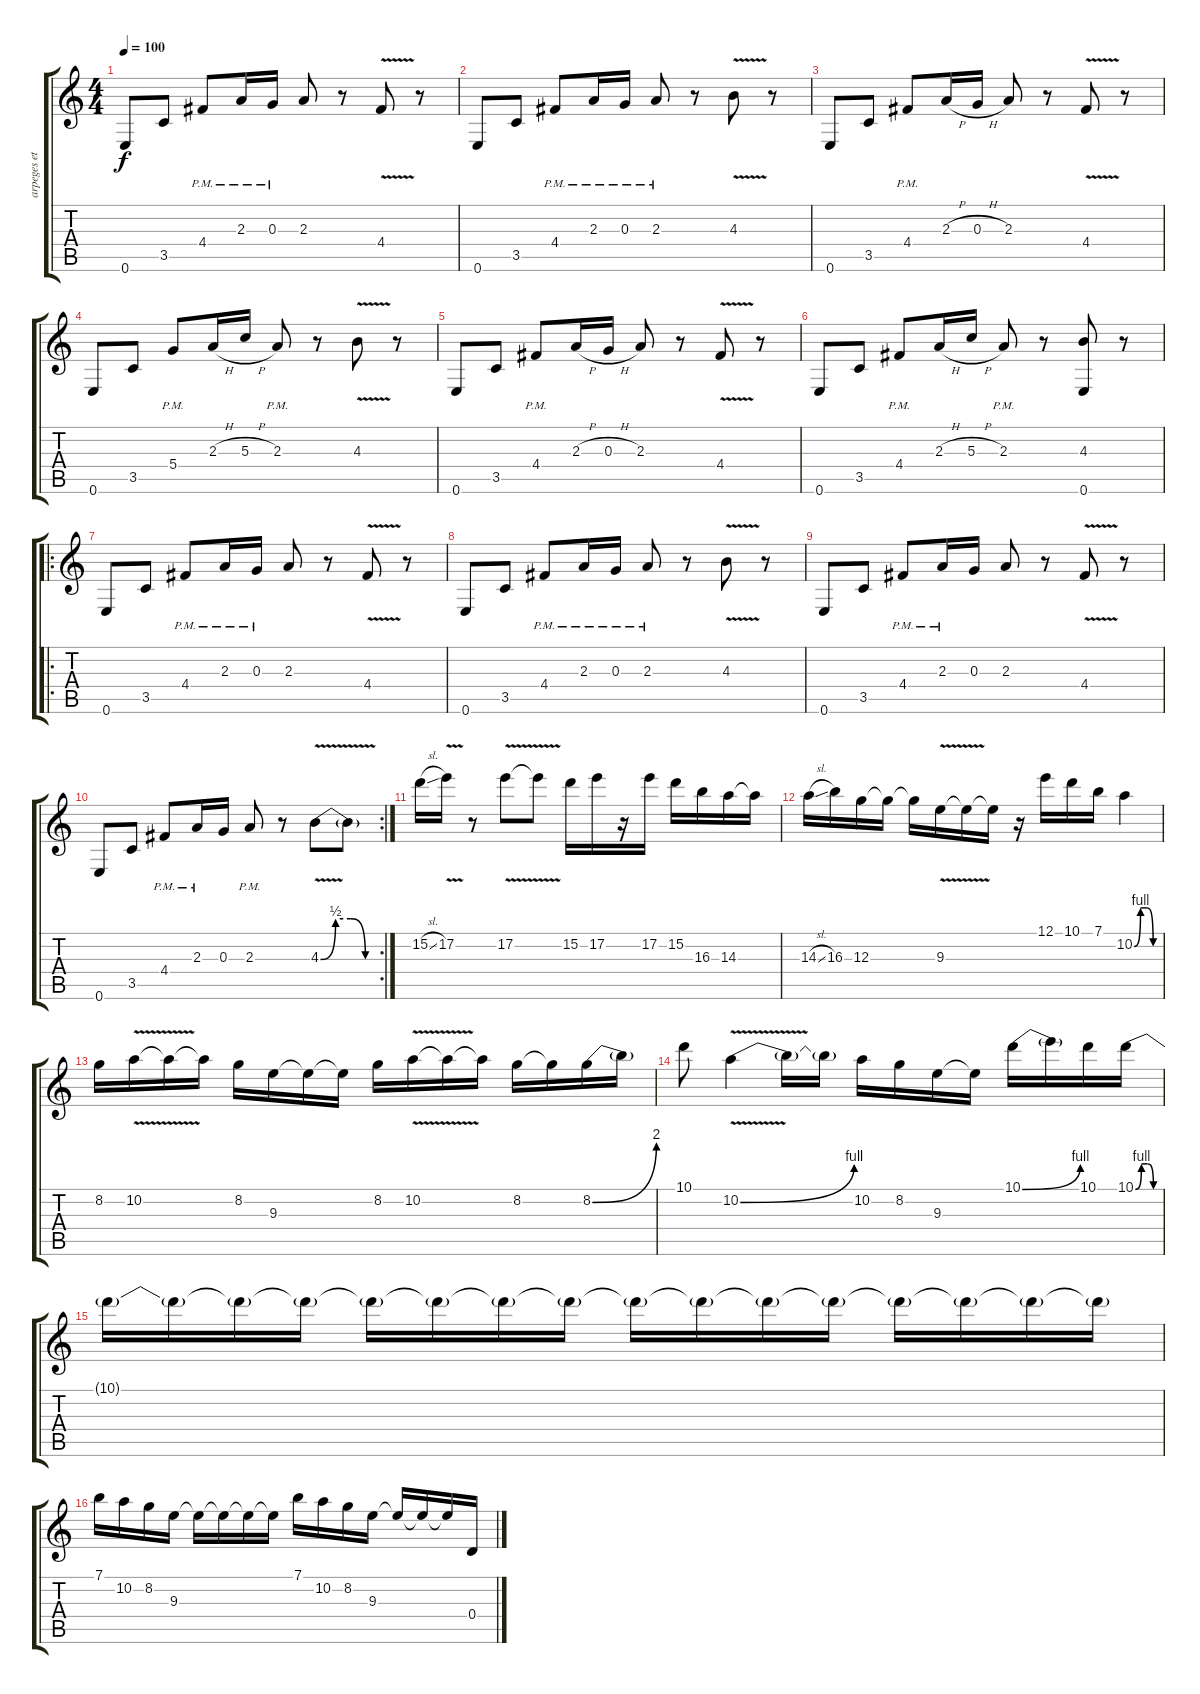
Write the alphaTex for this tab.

\track ("arpeges et solo (alexandre)" "arpeges et") {instrument overdrivenguitar}
\staff {score tabs}
\tuning (E4 B3 G3 D3 A2 E2) {hide}
\ts (4 4)
\tempo 100
\clef g2
\ks c
0.6.8{dy f instrument overdrivenguitar} 3.5.8 4.4{pm}.8 2.3{pm}.16 0.3{pm}.16 2.3.8 r.8 4.4{v}.8 r.8 |
0.6.8 3.5.8 4.4{pm}.8 2.3{pm}.16 0.3{pm}.16 2.3{pm}.8 r.8 4.3{v}.8 r.8 |
0.6.8 3.5.8 4.4{pm}.8 2.3{h}.16 0.3{h}.16 2.3.8 r.8 4.4{v}.8 r.8 |
0.6.8 3.5.8 5.4{pm}.8 2.3{h}.16 5.3{h}.16 2.3{pm}.8 r.8 4.3{v}.8 r.8 |
0.6.8 3.5.8 4.4{pm}.8 2.3{h}.16 0.3{h}.16 2.3.8 r.8 4.4{v}.8 r.8 |
0.6.8 3.5.8 4.4{pm}.8 2.3{h}.16 5.3{h}.16 2.3{pm}.8 r.8 (4.3 0.6).8 r.8 |
\ro
0.6.8 3.5.8 4.4{pm}.8 2.3{pm}.16 0.3{pm}.16 2.3.8 r.8 4.4{v}.8 r.8 |
0.6.8 3.5.8 4.4{pm}.8 2.3{pm}.16 0.3{pm}.16 2.3{pm}.8 r.8 4.3{v}.8 r.8 |
0.6.8 3.5.8 4.4{pm}.8 2.3{pm}.16 0.3.16 2.3.8 r.8 4.4{v}.8 r.8 |
\rc 2
0.6.8 3.5.8 4.4{pm}.8 2.3{pm}.16 0.3.16 2.3{pm}.8 r.8 4.3{be (custom 0 0 15 2 30 2 45 0 60 0) v}.8 4.3{t}.8 |
15.2{sl}.16 17.2{v}.16 r.8 17.2{v}.8 17.2{t}.8 15.2.16 17.2.16 r.16 17.2.16 15.2.16 16.3.16 14.3.16 14.3{t}.16 |
14.3{sl}.16 16.3.16 12.3.16 12.3{t}.16 12.3{t}.16 9.3{v}.16 9.3{t}.16 9.3{t}.16 r.16 12.1.16 10.1.16 7.1.16 10.2{be (custom 0 0 15 4 30 4 45 0 60 0)}.4 |
8.2.16 10.2{v}.16 10.2{t}.16 10.2{t}.16 8.2.16 9.3.16 9.3{t}.16 9.3{t}.16 8.2.16 10.2{v}.16 10.2{t}.16 10.2{t}.16 8.2.16 8.2{t}.16 8.2{be (bend 0 0 60 8)}.16 8.2{t}.16 |
10.1.8 10.2{be (bend 0 0 60 4) v}.4 10.2{t}.16 10.2{t}.16 10.2.16 8.2.16 9.3.16 9.3{t}.16 10.1{be (bend 0 0 60 4)}.16 10.1{t}.16 10.1.16 10.1{be (custom 0 0 15 4 30 4 45 0 60 0)}.16 |
10.1{t}.16 10.1{t}.16 10.1{t}.16 10.1{t}.16 10.1{t}.16 10.1{t}.16 10.1{t}.16 10.1{t}.16 10.1{t}.16 10.1{t}.16 10.1{t}.16 10.1{t}.16 10.1{t}.16 10.1{t}.16 10.1{t}.16 10.1{t}.16 |
7.1.16 10.2.16 8.2.16 9.3.16 9.3{t}.16 9.3{t}.16 9.3{t}.16 9.3{t}.16 7.1.16 10.2.16 8.2.16 9.3.16 9.3{t}.16 9.3{t}.16 9.3{t}.16 0.4.16
